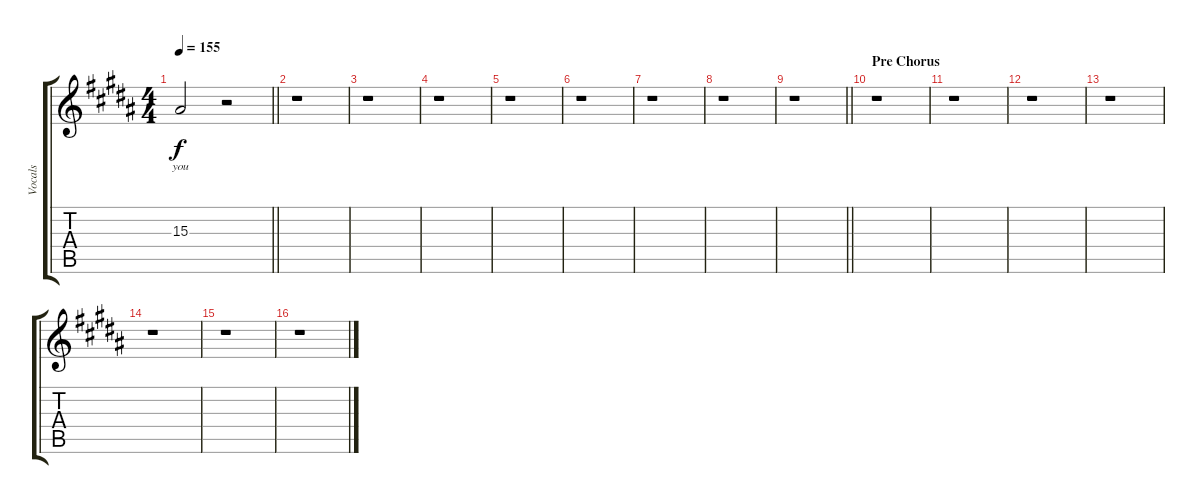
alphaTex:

\track ("Vocals" "Vocals") {instrument clarinet}
\staff {score tabs}
\tuning (E4 B3 G3 D3 A2 E2) {hide}
\ts (4 4)
\tempo 155
\clef g2
\barLineRight lightlight
\ks g#minor
15.3.2{lyrics (0 "you") lyrics (1 "") lyrics (2 "") lyrics (3 "") lyrics (4 "") dy f} r.2 |
r.1 |
r.1 |
r.1 |
r.1 |
r.1 |
r.1 |
r.1 |
\barLineRight lightlight
r.1 |
\section ("" "Pre Chorus")
r.1 |
r.1 |
r.1 |
r.1 |
r.1 |
r.1 |
r.1
